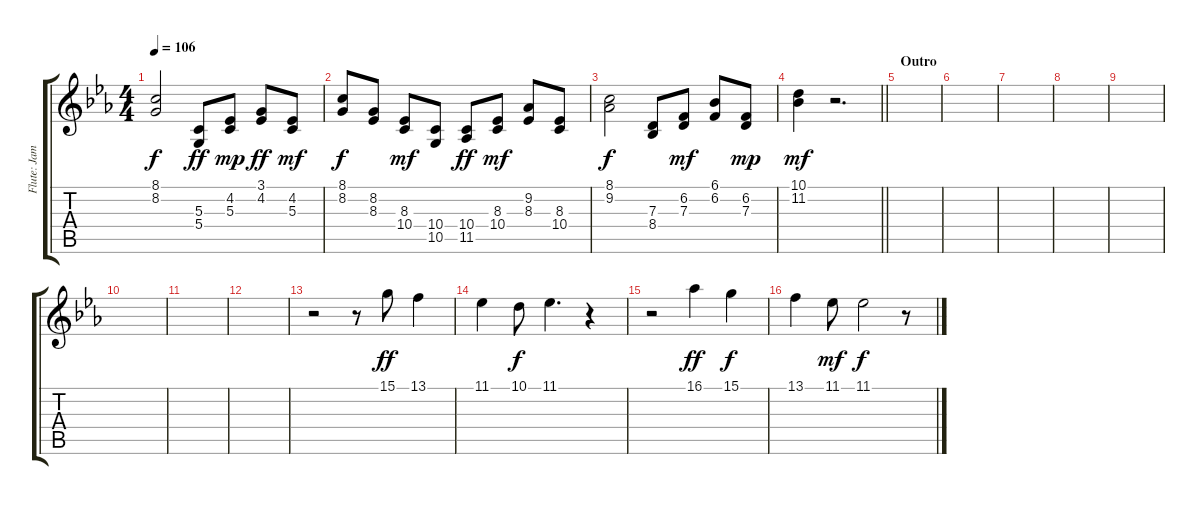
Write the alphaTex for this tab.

\track ("Flute: James" "Flute: Jam") {instrument flute}
\staff {score tabs}
\tuning (E4 B3 G3 D3 A2 E2) {hide}
\ts (4 4)
\tempo 106
\clef g2
\ks eb
(8.1 8.2).2{dy f} (5.3 5.4).8{dy ff} (4.2 5.3).8{dy mp} (3.1 4.2).8{dy ff} (4.2 5.3).8{dy mf} |
(8.1 8.2).8{dy f} (8.2 8.3).8 (8.3 10.4).8{dy mf} (10.4 10.5).8 (10.4 11.5).8{dy ff} (8.3 10.4).8{dy mf} (9.2 8.3).8 (8.3 10.4).8 |
(8.1 9.2).2{dy f} (7.3 8.4).8 (6.2 7.3).8{dy mf} (6.1 6.2).8 (6.2 7.3).8{dy mp} |
\barLineRight lightlight
(10.1 11.2).4{dy mf} r.2{d} |
\section ("" "Outro")
|
|
|
|
|
|
|
|
r.2 r.8 15.1.8{dy ff} 13.1.4 |
11.1.4 10.1.8{dy f} 11.1.4{d} r.4 |
r.2 16.1.4{dy ff} 15.1.4{dy f} |
13.1.4 11.1.8{dy mf} 11.1.2{dy f} r.8
